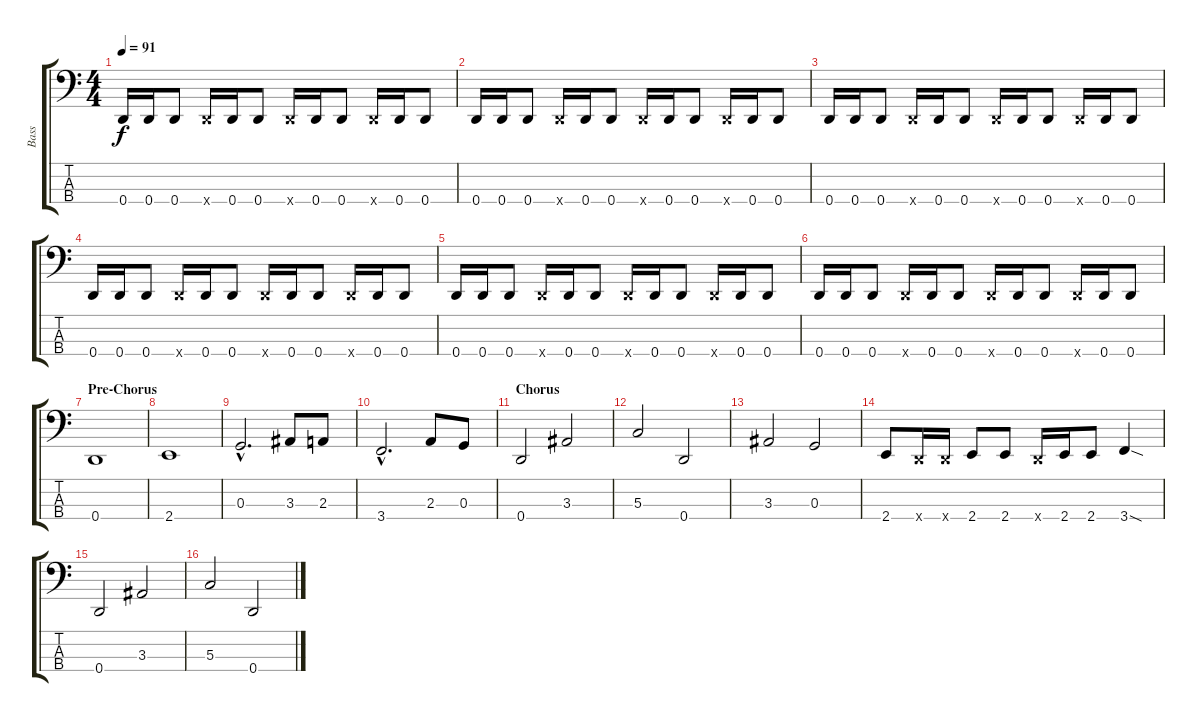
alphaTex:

\track ("Bass" "Bass") {instrument electricbassfinger}
\staff {score tabs}
\tuning (F2 C2 G1 D1) {hide}
\ts (4 4)
\tempo 91
\clef f4
\ks c
0.4.16{dy f volume 5} 0.4.16 0.4.8 0.4{x}.16 0.4.16 0.4.8 0.4{x}.16 0.4.16 0.4.8 0.4{x}.16 0.4.16 0.4.8 |
0.4.16{volume 5} 0.4.16 0.4.8 0.4{x}.16 0.4.16 0.4.8 0.4{x}.16 0.4.16 0.4.8 0.4{x}.16 0.4.16 0.4.8 |
0.4.16{volume 5} 0.4.16 0.4.8 0.4{x}.16 0.4.16 0.4.8 0.4{x}.16 0.4.16 0.4.8 0.4{x}.16 0.4.16 0.4.8 |
0.4.16{volume 5} 0.4.16 0.4.8 0.4{x}.16 0.4.16 0.4.8 0.4{x}.16 0.4.16 0.4.8 0.4{x}.16 0.4.16 0.4.8 |
0.4.16{volume 5} 0.4.16 0.4.8 0.4{x}.16 0.4.16 0.4.8 0.4{x}.16 0.4.16 0.4.8 0.4{x}.16 0.4.16 0.4.8 |
0.4.16{volume 5} 0.4.16 0.4.8 0.4{x}.16 0.4.16 0.4.8 0.4{x}.16 0.4.16 0.4.8 0.4{x}.16 0.4.16 0.4.8 |
\section ("" "Pre-Chorus")
0.4.1{volume 16} |
2.4.1 |
0.3{hac}.2{d} 3.3.8 2.3.8 |
3.4{hac}.2{d} 2.3.8 0.3.8 |
\section ("" "Chorus")
0.4.2 3.3.2 |
5.3.2 0.4.2 |
3.3.2 0.3.2 |
2.4.8 0.4{x}.16 0.4{x}.16 2.4.8 2.4.8 0.4{x}.16 2.4.16 2.4.8 3.4{sod}.4 |
0.4.2 3.3.2 |
5.3.2 0.4.2
